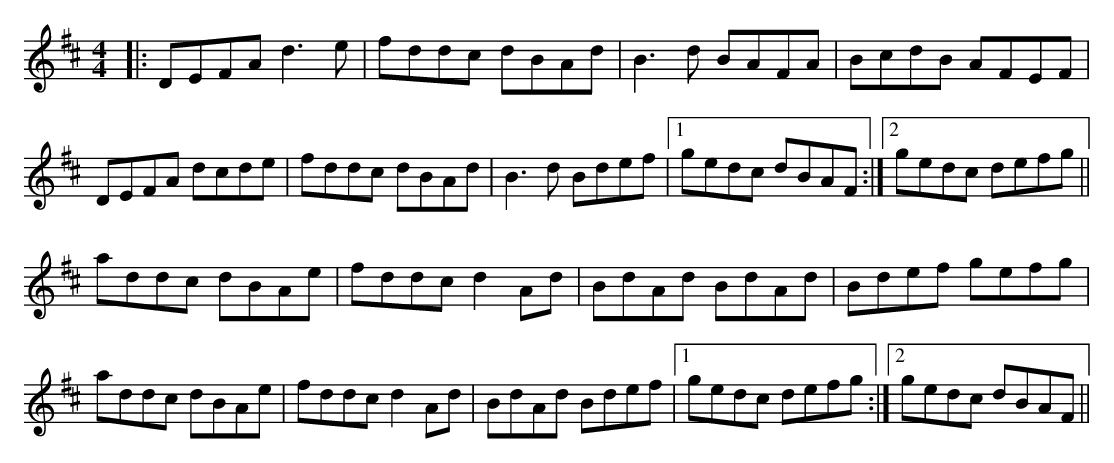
X:1
M:4/4
K:D
|:DEFA d3e|fddc dBAd|B3d BAFA|BcdB AFEF|
DEFA dcde|fddc dBAd|B3d Bdef|1 gedc dBAF:|2 gedc defg||
addc dBAe|fddc d2Ad|BdAd BdAd|Bdef gefg|
addc dBAe|fddc d2Ad|BdAd Bdef|1 gedc defg:|2 gedc dBAF||
